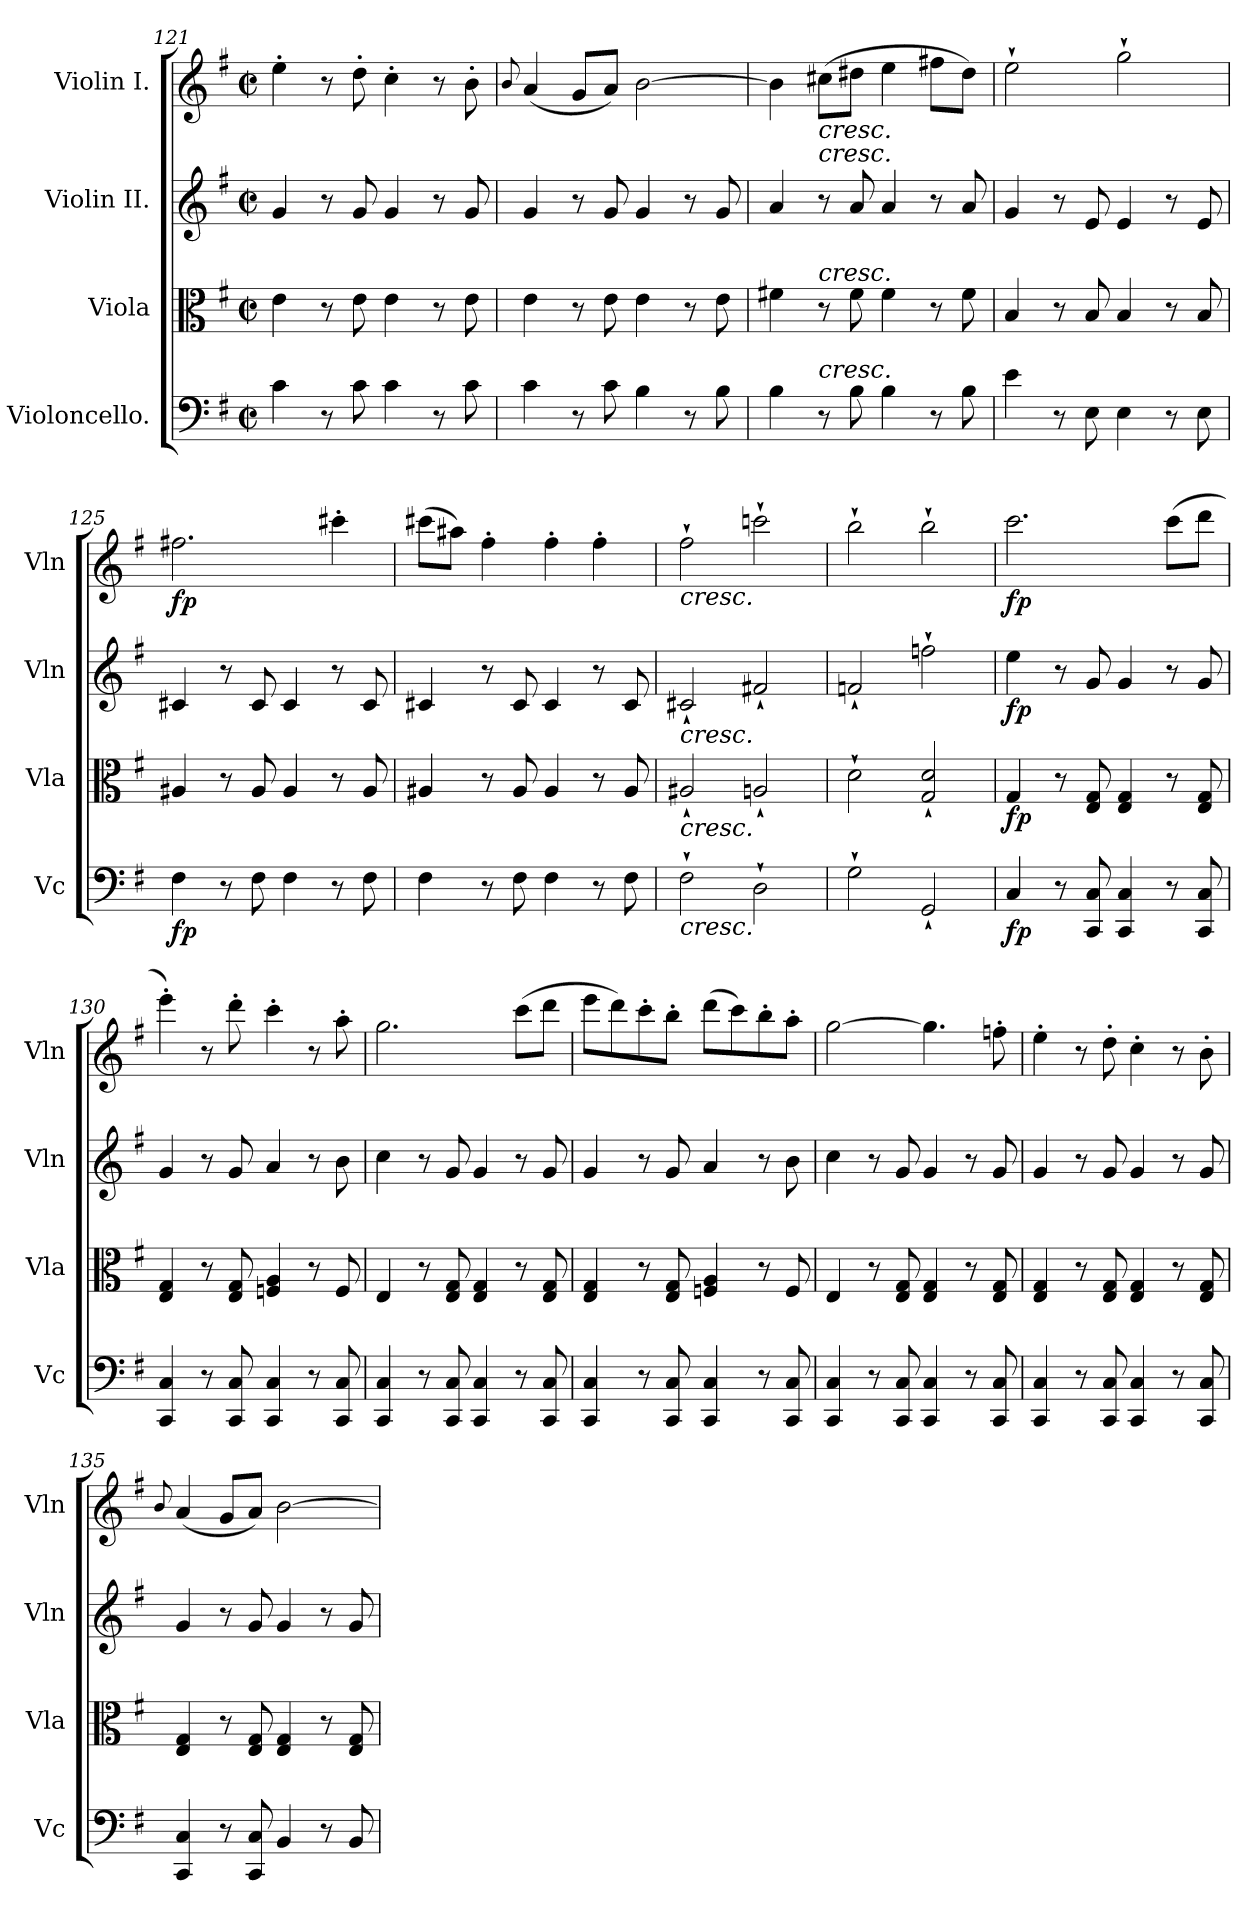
**kern	**dynam	**kern	**dynam	**kern	**dynam	**kern	**dynam
*part4	*part4	*part3	*part3	*part2	*part2	*part1	*part1
*staff4	*staff4	*staff3	*staff3	*staff2	*staff2	*staff1	*staff1
*I"Violoncello.	*	*I"Viola	*	*I"Violin II.	*	*I"Violin I.	*
*I'Vc	*	*I'Vla	*	*I'Vln	*	*I'Vln	*
*clefF4	*	*clefC3	*	*clefG2	*	*clefG2	*
*k[f#]	*	*k[f#]	*	*k[f#]	*	*k[f#]	*
*M2/2	*	*M2/2	*	*M2/2	*	*M2/2	*
*met(c|)	*	*met(c|)	*	*met(c|)	*	*met(c|)	*
=121	=121	=121	=121	=121	=121	=121	=121
4c	.	4e	.	4g	.	4ee'	.
8r	.	8r	.	8r	.	8r	.
8c	.	8e	.	8g	.	8dd'	.
4c	.	4e	.	4g	.	4cc'	.
8r	.	8r	.	8r	.	8r	.
8c	.	8e	.	8g	.	8b'	.
=122	=122	=122	=122	=122	=122	=122	=122
.	.	.	.	.	.	8qqb/	.
4c	.	4e	.	4g	.	(4a	.
8r	.	8r	.	8r	.	8gL	.
8c	.	8e	.	8g	.	8aJ)	.
4B	.	4e	.	4g	.	[2b	.
8r	.	8r	.	8r	.	.	.
8B	.	8e	.	8g	.	.	.
=123	=123	=123	=123	=123	=123	=123	=123
4B	.	4f#X	.	4a	.	4b]	.
!	!	!	!	!	!	!LO:TX:b:i:t=cresc.	!
!	!	!	!	!LO:TX:a:i:t=cresc.	!	!	!
!	!	!LO:TX:a:i:t=cresc.	!	!	!	!	!
!LO:TX:a:i:t=cresc.	!	!	!	!	!	!	!
8r	.	8r	.	8r	.	(8cc#XL	.
8B	.	8f#	.	8a	.	8dd#XJ	.
4B	.	4f#	.	4a	.	4ee	.
8r	.	8r	.	8r	.	8ff#XL	.
8B	.	8f#	.	8a	.	8dd#J)	.
=124	=124	=124	=124	=124	=124	=124	=124
4e	.	4B	.	4g	.	2ee`	.
8r	.	8r	.	8r	.	.	.
8E	.	8B	.	8e	.	.	.
4E	.	4B	.	4e	.	2gg`	.
8r	.	8r	.	8r	.	.	.
8E	.	8B	.	8e	.	.	.
=125	=125	=125	=125	=125	=125	=125	=125
4F#	fp	4A#X	.	4c#X	.	2.ff#X	fp
8r	.	8r	.	8r	.	.	.
8F#	.	8A#	.	8c#	.	.	.
4F#	.	4A#	.	4c#	.	.	.
8r	.	8r	.	8r	.	4ccc#X'	.
8F#	.	8A#	.	8c#	.	.	.
=126	=126	=126	=126	=126	=126	=126	=126
4F#	.	4A#X	.	4c#X	.	(8ccc#XL	.
.	.	.	.	.	.	8aa#XJ)	.
8r	.	8r	.	8r	.	4ff#'	.
8F#	.	8A#	.	8c#	.	.	.
4F#	.	4A#	.	4c#	.	4ff#'	.
8r	.	8r	.	8r	.	4ff#'	.
8F#	.	8A#	.	8c#	.	.	.
=127	=127	=127	=127	=127	=127	=127	=127
!	!	!	!	!	!	!LO:TX:b:i:t=cresc.	!
!	!	!	!	!LO:TX:b:i:t=cresc.	!	!	!
!	!	!LO:TX:b:i:t=cresc.	!	!	!	!	!
!LO:TX:b:i:t=cresc.	!	!	!	!	!	!	!
2F#`	.	2A#X`	.	2c#X`	.	2ff#`	.
2D`	.	2An`	.	2f#X`	.	2cccn`	.
=128	=128	=128	=128	=128	=128	=128	=128
2G`	.	2d`	.	2fn`	.	2bb`	.
2GG`	.	2G` 2d`	.	2ffn`	.	2bb`	.
=129	=129	=129	=129	=129	=129	=129	=129
4C	fp	4G	fp	4ee	fp	2.ccc	fp
8r	.	8r	.	8r	.	.	.
8CC 8C	.	8E 8G	.	8g	.	.	.
4CC 4C	.	4E 4G	.	4g	.	.	.
8r	.	8r	.	8r	.	(8cccL	.
8CC 8C	.	8E 8G	.	8g	.	8dddJ	.
=130	=130	=130	=130	=130	=130	=130	=130
4CC 4C	.	4E 4G	.	4g	.	4eee')	.
8r	.	8r	.	8r	.	8r	.
8CC 8C	.	8E 8G	.	8g	.	8ddd'	.
4CC 4C	.	4Fn 4A	.	4a	.	4ccc'	.
8r	.	8r	.	8r	.	8r	.
8CC 8C	.	8F	.	8b	.	8aa'	.
=131	=131	=131	=131	=131	=131	=131	=131
4CC 4C	.	4E	.	4cc	.	2.gg	.
8r	.	8r	.	8r	.	.	.
8CC 8C	.	8E 8G	.	8g	.	.	.
4CC 4C	.	4E 4G	.	4g	.	.	.
8r	.	8r	.	8r	.	(8cccL	.
8CC 8C	.	8E 8G	.	8g	.	8dddJ	.
=132	=132	=132	=132	=132	=132	=132	=132
4CC 4C	.	4E 4G	.	4g	.	8eeeL	.
.	.	.	.	.	.	8ddd)	.
8r	.	8r	.	8r	.	8ccc'	.
8CC 8C	.	8E 8G	.	8g	.	8bb'J	.
4CC 4C	.	4Fn 4A	.	4a	.	(8dddL	.
.	.	.	.	.	.	8ccc)	.
8r	.	8r	.	8r	.	8bb'	.
8CC 8C	.	8F	.	8b	.	8aa'J	.
=133	=133	=133	=133	=133	=133	=133	=133
4CC 4C	.	4E	.	4cc	.	[2gg	.
8r	.	8r	.	8r	.	.	.
8CC 8C	.	8E 8G	.	8g	.	.	.
4CC 4C	.	4E 4G	.	4g	.	4.gg]	.
8r	.	8r	.	8r	.	.	.
8CC 8C	.	8E 8G	.	8g	.	8ffn'	.
=134	=134	=134	=134	=134	=134	=134	=134
4CC 4C	.	4E 4G	.	4g	.	4ee'	.
8r	.	8r	.	8r	.	8r	.
8CC 8C	.	8E 8G	.	8g	.	8dd'	.
4CC 4C	.	4E 4G	.	4g	.	4cc'	.
8r	.	8r	.	8r	.	8r	.
8CC 8C	.	8E 8G	.	8g	.	8b'	.
=135	=135	=135	=135	=135	=135	=135	=135
.	.	.	.	.	.	8qqb/	.
4CC 4C	.	4E 4G	.	4g	.	(4a	.
8r	.	8r	.	8r	.	8gL	.
8CC 8C	.	8E 8G	.	8g	.	8aJ)	.
4BB	.	4E 4G	.	4g	.	[2b	.
8r	.	8r	.	8r	.	.	.
8BB	.	8E 8G	.	8g	.	.	.
=	=	=	=	=	=	=	=
*-	*-	*-	*-	*-	*-	*-	*-
